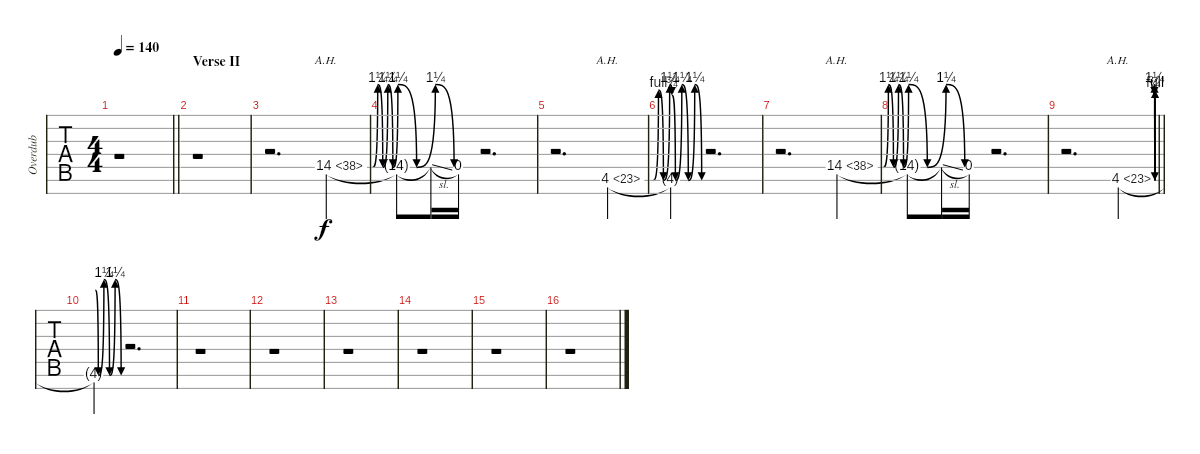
\track ("Overdub" "Overdub") {mute instrument distortionguitar}
\staff {tabs}
\tuning (Eb4 Bb3 Gb3 Db3 Ab2 Eb2 Bb1) {hide}
\ts (4 4)
\tempo 140
\clef f4
\barLineRight lightlight
\ks c
r.1{dy f} |
\section ("" "Verse II")
r.1 |
r.2{d volume 0} 14.5{be (custom 0 0 10 0 20 5 30 0 40 5 50 0 60 5) ah 24}.4 |
14.5{be (custom 0 5 20 0 40 5 60 0) t}.8{volume 13} 14.5{sl t}.16 0.5.16 r.2{d} |
r.2{d volume 0 balance 0} 4.6{be (custom 0 0 18 0 30 4 41 0 55 5 60 3) ah 19}.4 |
4.6{be (custom 0 3 7 0 20 5 33 0 46 5 60 0) t}.4{volume 13} r.2{d} |
r.2{d volume 0 balance 16} 14.5{be (custom 0 0 10 0 20 5 30 0 40 5 50 0 60 5) ah 24}.4 |
14.5{be (custom 0 5 20 0 40 5 60 0) t}.8{volume 13} 14.5{sl t}.16 0.5.16 r.2{d} |
\barLineRight lightlight
r.2{d volume 0 balance 0} 4.6{be (custom 0 0 18 0 30 4 41 0 55 5 60 3) ah 19}.4 |
\section ("" "")
4.6{be (custom 0 3 7 0 20 5 33 0 46 5 60 0) t}.4{volume 13} r.2{d} |
r.1 |
r.1 |
r.1 |
r.1 |
r.1 |
r.1
